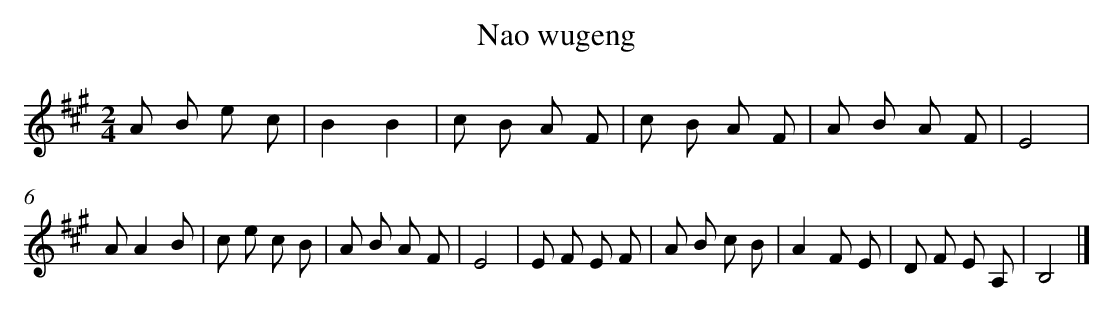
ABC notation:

X:1
T: Nao wugeng
L: 1/8
M: 2/4
K: A
A B e c [I:setbarnb 1]|
B2B2 |
c B A F |
c B A F |
A B A F |
E4 |
AA2B |
c e c B |
A B A F |
E4 |
E F E F |
A B c B |
A2F E |
D F E A, |
B,4 |]
